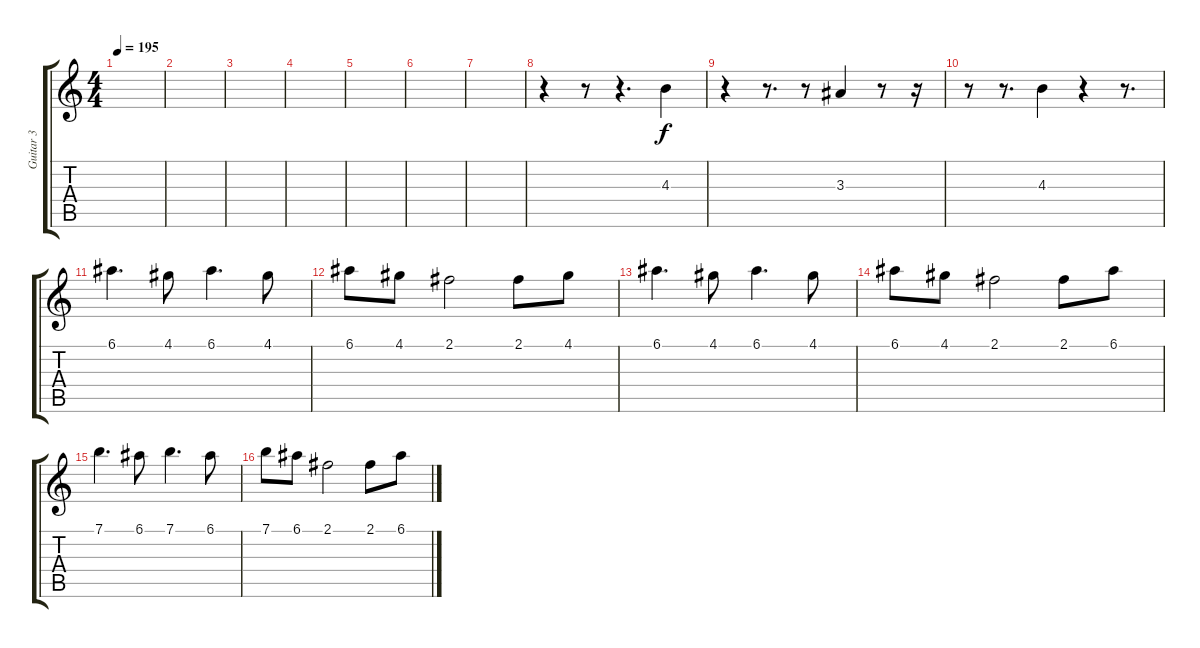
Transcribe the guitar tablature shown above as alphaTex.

\track ("Guitar 3" "Guitar 3") {instrument overdrivenguitar}
\staff {score tabs}
\tuning (E4 B3 G3 D3 A2 E2) {hide}
\ts (4 4)
\tempo 195
\clef g2
\ks c
|
|
|
|
|
|
|
r.4 r.8 r.4{d} 4.3.4 |
r.4 r.8{d} r.8 3.3.4 r.8 r.16 |
r.8 r.8{d} 4.3.4 r.4 r.8{d} |
6.1.4{d} 4.1.8 6.1.4{d} 4.1.8 |
6.1.8 4.1.8 2.1.2 2.1.8 4.1.8 |
6.1.4{d} 4.1.8 6.1.4{d} 4.1.8 |
6.1.8 4.1.8 2.1.2 2.1.8 6.1.8 |
7.1.4{d} 6.1.8 7.1.4{d} 6.1.8 |
7.1.8 6.1.8 2.1.2 2.1.8 6.1.8
